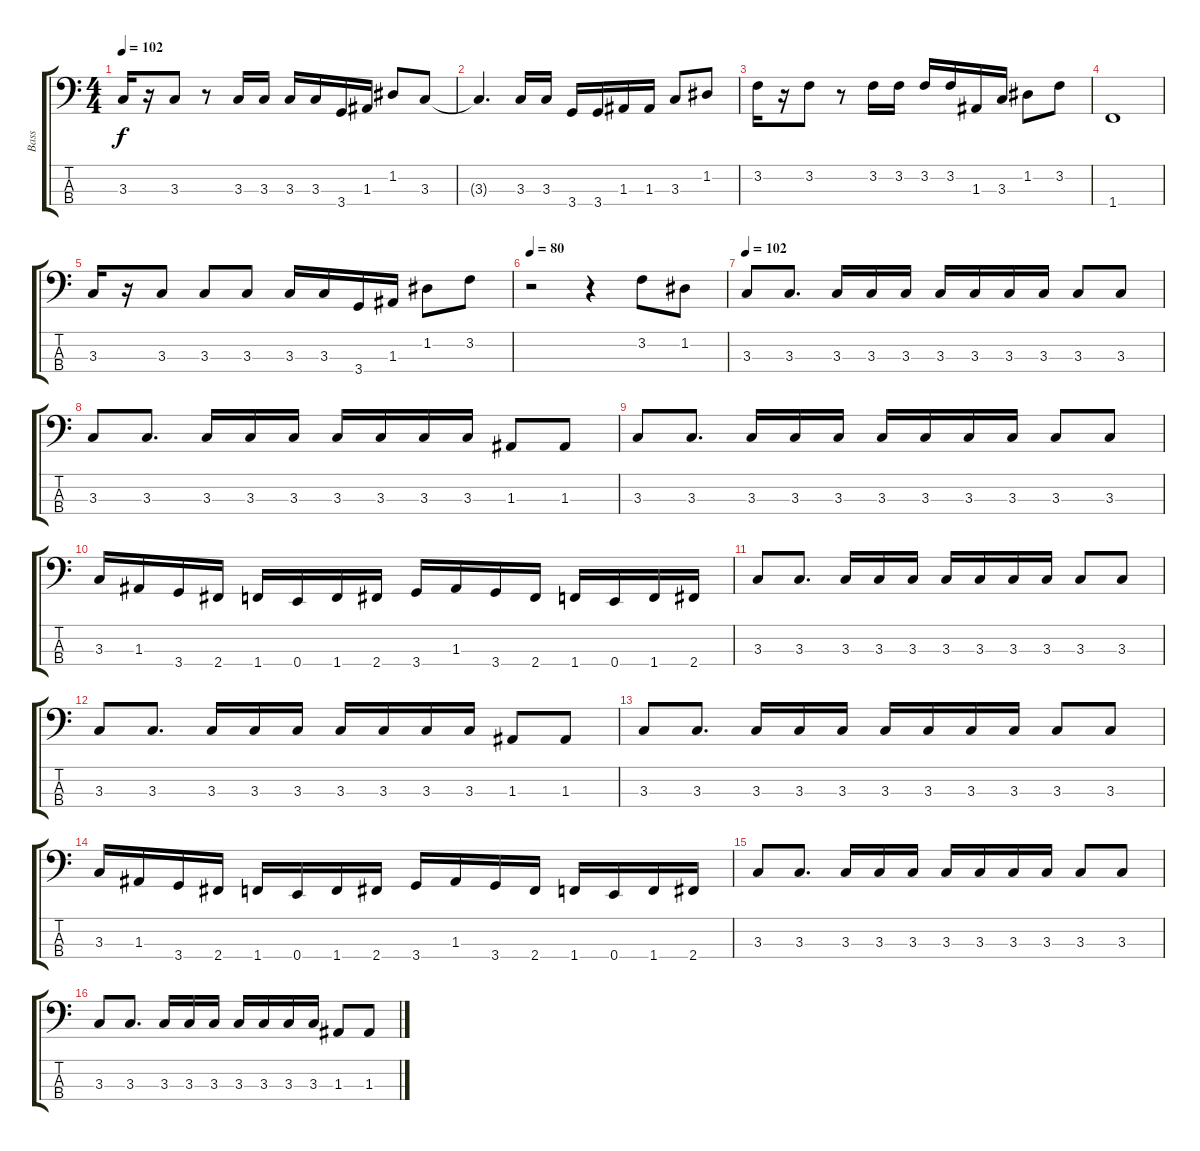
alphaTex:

\track ("Bass" "Bass") {instrument electricbassfinger}
\staff {score tabs}
\tuning (G2 D2 A1 E1) {hide}
\ts (4 4)
\tempo 102
\clef f4
\ks c
3.3.16{dy f} r.16 3.3.8 r.8 3.3.16 3.3.16 3.3.16 3.3.16 3.4.16 1.3.16 1.2.8 3.3.8 |
3.3{t}.4{d} 3.3.16 3.3.16 3.4.16 3.4.16 1.3.16 1.3.16 3.3.8 1.2.8 |
3.2.16 r.16 3.2.8 r.8 3.2.16 3.2.16 3.2.16 3.2.16 1.3.16 3.3.16 1.2.8 3.2.8 |
1.4.1 |
3.3.16 r.16 3.3.8 3.3.8 3.3.8 3.3.16 3.3.16 3.4.16 1.3.16 1.2.8 3.2.8 |
\tempo 80
r.2 r.4 3.2.8 1.2.8 |
\tempo 102
3.3.8 3.3.8{d} 3.3.16 3.3.16 3.3.16 3.3.16 3.3.16 3.3.16 3.3.16 3.3.8 3.3.8 |
3.3.8 3.3.8{d} 3.3.16 3.3.16 3.3.16 3.3.16 3.3.16 3.3.16 3.3.16 1.3.8 1.3.8 |
3.3.8 3.3.8{d} 3.3.16 3.3.16 3.3.16 3.3.16 3.3.16 3.3.16 3.3.16 3.3.8 3.3.8 |
3.3.16 1.3.16 3.4.16 2.4.16 1.4.16 0.4.16 1.4.16 2.4.16 3.4.16 1.3.16 3.4.16 2.4.16 1.4.16 0.4.16 1.4.16 2.4.16 |
3.3.8 3.3.8{d} 3.3.16 3.3.16 3.3.16 3.3.16 3.3.16 3.3.16 3.3.16 3.3.8 3.3.8 |
3.3.8 3.3.8{d} 3.3.16 3.3.16 3.3.16 3.3.16 3.3.16 3.3.16 3.3.16 1.3.8 1.3.8 |
3.3.8 3.3.8{d} 3.3.16 3.3.16 3.3.16 3.3.16 3.3.16 3.3.16 3.3.16 3.3.8 3.3.8 |
3.3.16 1.3.16 3.4.16 2.4.16 1.4.16 0.4.16 1.4.16 2.4.16 3.4.16 1.3.16 3.4.16 2.4.16 1.4.16 0.4.16 1.4.16 2.4.16 |
3.3.8 3.3.8{d} 3.3.16 3.3.16 3.3.16 3.3.16 3.3.16 3.3.16 3.3.16 3.3.8 3.3.8 |
3.3.8 3.3.8{d} 3.3.16 3.3.16 3.3.16 3.3.16 3.3.16 3.3.16 3.3.16 1.3.8 1.3.8
